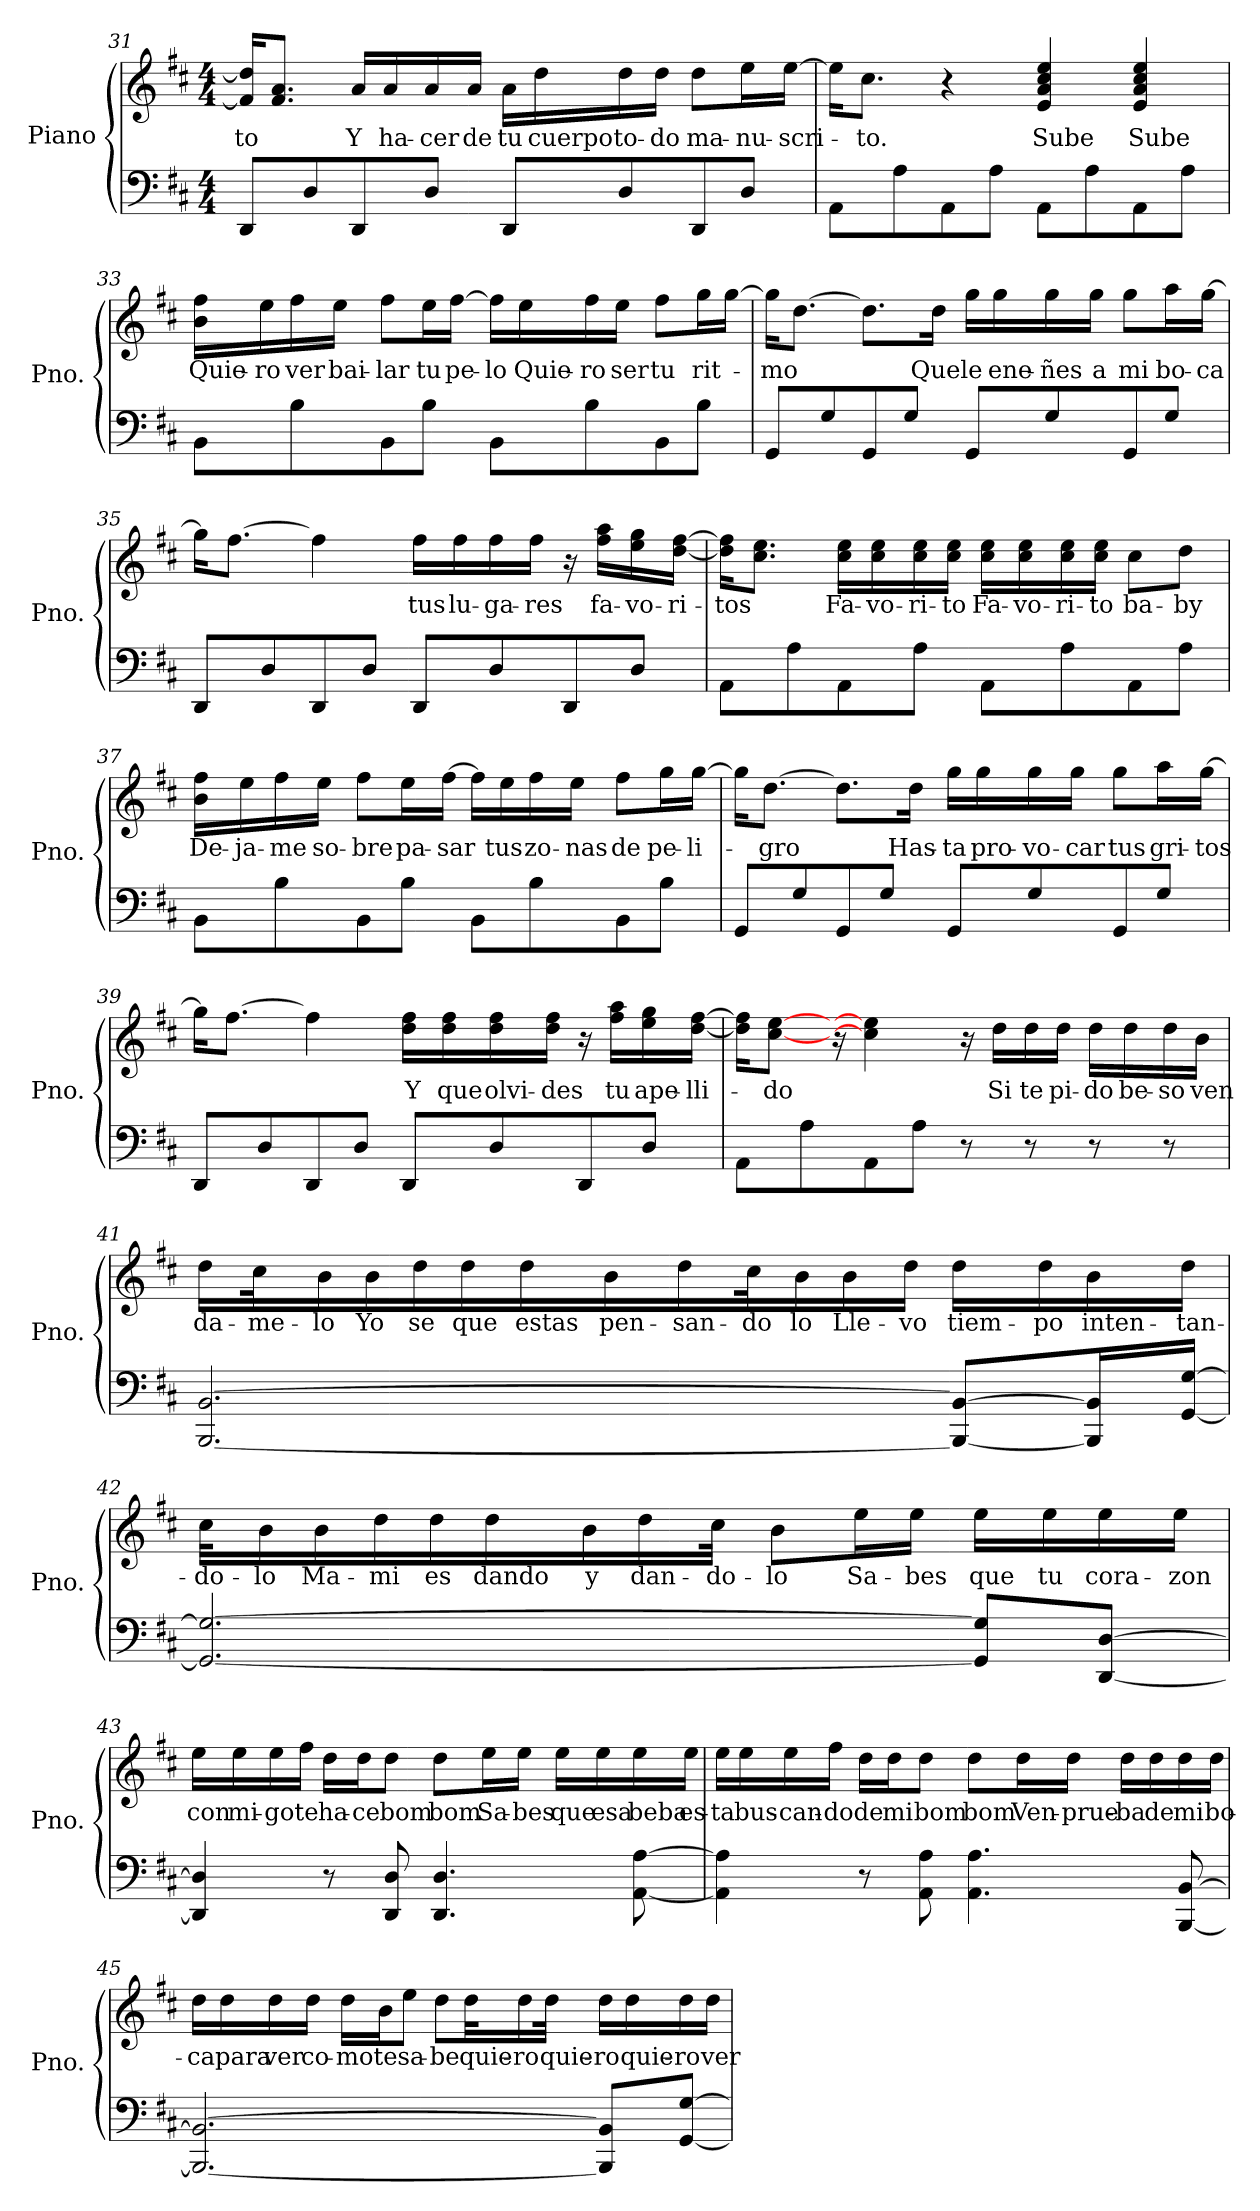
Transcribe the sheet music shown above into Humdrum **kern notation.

**kern	**kern	**text
*part1	*part1	*part1
*staff2	*staff1	*staff1
*I"Piano	*	*
*I'Pno.	*	*
!!LO:LB:g=z
*clefF4	*clefG2	*
*k[f#c#]	*k[f#c#]	*
*M4/4	*M4/4	*
=31	=31	=31
8DD/L	16f#/] 16dd/]KL	-to
.	8.f#/ 8.a/J	.
8D/	.	.
8DD/	16a/LL	Y
.	16a/	ha-
8D/J	16a/	-cer
.	16a/JJ	de
8DD/L	16a\LL	tu
.	16dd\	cuerpo
8D/	16dd\	to-
.	16dd\JJ	-do
8DD/	8dd\L	ma-
8D/J	16ee\L	-nu-
.	[16ee\JJ	-scri-
=32	=32	=32
8AA\L	16ee\KL]	.
.	8.cc#\J	-to.
8A\	.	.
8AA\	4r	.
8A\J	.	.
8AA\L	4e/ 4a/ 4cc#/ 4ee/	Sube
8A\	.	.
8AA\	4e/ 4a/ 4cc#/ 4ee/	Sube
8A\J	.	.
!!LO:LB:g=z
=33	=33	=33
8BB\L	16b\ 16ff#\LL	Quie-
.	16ee\	-ro
8B\	16ff#\	ver
.	16ee\JJ	bai-
8BB\	8ff#\L	-lar
8B\J	16ee\L	tu
.	[16ff#\JJ	pe-
8BB\L	16ff#\LL]	-lo
.	16ee\	Quie-
8B\	16ff#\	-ro
.	16ee\JJ	ser
8BB\	8ff#\L	tu
8B\J	16gg\L	rit-
.	[16gg\JJ	.
=34	=34	=34
8GG/L	16gg\KL]	-mo
.	[8.dd\J	.
8G/	.	.
8GG/	8.dd\L]	.
8G/J	.	.
.	16dd\Jk	Que
8GG/L	16gg\LL	le
.	16gg\	ene-
8G/	16gg\	-ñes
.	16gg\JJ	a
8GG/	8gg\L	mi
8G/J	16aa\L	bo-
.	[16gg\JJ	-ca
!!LO:LB:g=z
=35	=35	=35
8DD/L	16gg\KL]	.
.	[8.ff#\J	.
8D/	.	.
8DD/	4ff#\]	.
8D/J	.	.
8DD/L	16ff#\LL	tus
.	16ff#\	lu-
8D/	16ff#\	-ga-
.	16ff#\JJ	-res
8DD/	16r	.
.	16ff#\ 16aa\LL	fa-
8D/J	16ee\ 16gg\	-vo-
.	[16dd\ [16ff#\JJ	-ri-
=36	=36	=36
8AA\L	16dd\] 16ff#\]KL	-tos
.	8.cc#\ 8.ee\J	.
8A\	.	.
8AA\	16cc#\ 16ee\LL	Fa-
.	16cc#\ 16ee\	-vo-
8A\J	16cc#\ 16ee\	-ri-
.	16cc#\ 16ee\JJ	-to
8AA\L	16cc#\ 16ee\LL	Fa-
.	16cc#\ 16ee\	-vo-
8A\	16cc#\ 16ee\	ri-
.	16cc#\ 16ee\JJ	-to
8AA\	8cc#\L	ba-
8A\J	8dd\J	-by
!!LO:PB:g=z
=37	=37	=37
8BB\L	16b\ 16ff#\LL	De-
.	16ee\	-ja-
8B\	16ff#\	-me
.	16ee\JJ	so-
8BB\	8ff#\L	-bre
8B\J	16ee\L	pa-
.	[16ff#\JJ	-sar
8BB\L	16ff#\LL]	.
.	16ee\	tus
8B\	16ff#\	zo-
.	16ee\JJ	-nas
8BB\	8ff#\L	de
8B\J	16gg\L	pe-
.	[16gg\JJ	-li-
=38	=38	=38
8GG/L	16gg\KL]	.
.	[8.dd\J	-gro
8G/	.	.
8GG/	8.dd\L]	.
8G/J	.	.
.	16dd\Jk	Has-
8GG/L	16gg\LL	-ta
.	16gg\	pro-
8G/	16gg\	-vo-
.	16gg\JJ	-car
8GG/	8gg\L	tus
8G/J	16aa\L	gri-
.	[16gg\JJ	-tos
!!LO:LB:g=z
=39	=39	=39
8DD/L	16gg\KL]	.
.	[8.ff#\J	.
8D/	.	.
8DD/	4ff#\]	.
8D/J	.	.
8DD/L	16dd\ 16ff#\LL	Y
.	16dd\ 16ff#\	que
8D/	16dd\ 16ff#\	olvi-
.	16dd\ 16ff#\JJ	-des
8DD/	16r	.
.	16ff#\ 16aa\LL	tu
8D/J	16ee\ 16gg\	ape-
.	[16dd\ [16ff#\JJ	-lli-
=40	=40	=40
8AA\L	16dd\] 16ff#\]KL	.
.	[8cc#\ [8ee\J	-do
8A\	.	.
.	16r	.
8AA\	4cc#\] 4ee\]	.
8A\J	.	.
8r	16r	.
.	16dd\LL	Si
8r	16dd\	te
.	16dd\JJ	pi-
8r	16dd\LL	-do
.	16dd\	be-
8r	16dd\	-so
.	16b\JJ	ven
!!LO:LB:g=z
=41	=41	=41
[2.BBB/ [2.BB/	16dd\LL	da-
.	32cc#\K	-me-
.	16b\	-lo
.	16b\	Yo
.	16dd\	se
.	16dd\	que
.	16dd\	estas
.	16b\	pen-
.	16dd\	-san-
.	32cc#\K	-do
.	16b\	lo
.	16b\	Lle-
.	16dd\JJ	-vo
8BBB/_ 8BB/_L	16dd\LL	tiem-
.	16dd\	-po
16BBB/] 16BB/]L	16b\	inten-
[16GG/ [16G/JJ	16dd\JJ	-tan-
!!LO:LB:g=z
=42	=42	=42
2.GG/_ 2.G/_	32cc#\KLL	-do-
.	16b\	-lo
.	16b\	Ma-
.	16dd\	-mi
.	16dd\	es
.	16dd\	dando
.	16b\	y
.	16dd\	dan-
.	32cc#\JJk	-do-
.	8b\L	-lo
.	16ee\L	Sa-
.	16ee\JJ	-bes
8GG/] 8G/]L	16ee\LL	que
.	16ee\	tu
[8DD/ [8D/J	16ee\	cora-
.	16ee\JJ	-zon
!!LO:LB:g=z
=43	=43	=43
4DD/] 4D/]	16ee\LL	con
.	16ee\	mi-
.	16ee\	-go
.	16ff#\JJ	te
8r	16dd\LL	ha-
.	16dd\J	-ce
8DD/ 8D/	8dd\J	bom
4.DD/ 4.D/	8dd\L	bom
.	16ee\L	Sa-
.	16ee\JJ	-bes
.	16ee\LL	que
.	16ee\	esa
[8AA\ [8A\	16ee\	beba
.	16ee\JJ	es-
!!LO:PB:g=z
=44	=44	=44
4AA\] 4A\]	16ee\LL	-ta
.	16ee\	bus-
.	16ee\	-can-
.	16ff#\JJ	-do
8r	16dd\LL	de
.	16dd\J	mi
8AA\ 8A\	8dd\J	bom
4.AA\ 4.A\	8dd\L	bom
.	16dd\L	Ven-
.	16dd\JJ	prue-
.	16dd\LL	-ba
.	16dd\	de
[8BBB/ [8BB/	16dd\	mi
.	16dd\JJ	bo-
!!LO:LB:g=z
=45	=45	=45
2.BBB/_ 2.BB/_	16dd\LL	-ca
.	16dd\	para
.	16dd\	ver
.	16dd\JJ	co-
.	16dd\LL	-mo
.	16b\J	te
.	8ee\J	sa-
.	8dd\L	-be
.	32dd\KL	quie-
.	16dd\	-ro
.	32dd\JJk	quie-
8BBB/] 8BB/]L	16dd\LL	-ro
.	16dd\	quie-
[8GG/ [8G/J	16dd\	-ro
.	16dd\JJ	ver
=	=	=
*-	*-	*-
